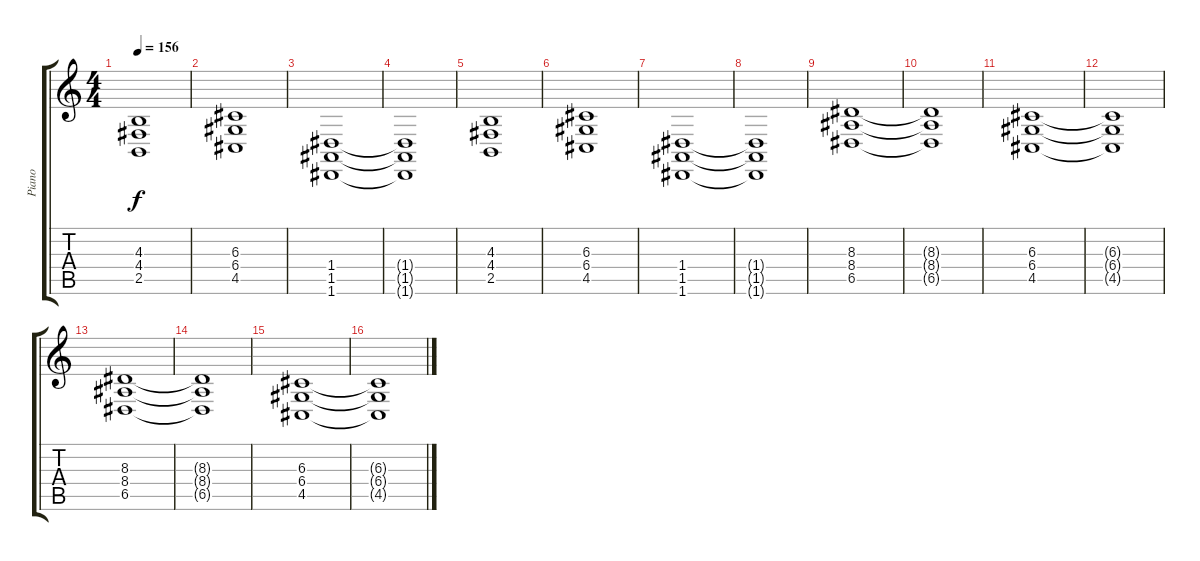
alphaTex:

\track ("Piano" "Piano") {instrument acousticgrandpiano}
\staff {score tabs}
\tuning (E4 B3 G3 D3 A2 D2) {hide}
\ts (4 4)
\tempo 156
\clef g2
\ks c
(4.3 4.4 2.5).1{dy f} |
(6.3 6.4 4.5).1 |
(1.4 1.5 1.6).1 |
(1.4{t} 1.5{t} 1.6{t}).1 |
(4.3 4.4 2.5).1 |
(6.3 6.4 4.5).1 |
(1.4 1.5 1.6).1 |
(1.4{t} 1.5{t} 1.6{t}).1 |
(8.3 8.4 6.5).1 |
(8.3{t} 8.4{t} 6.5{t}).1 |
(6.3 6.4 4.5).1 |
(6.3{t} 6.4{t} 4.5{t}).1 |
(8.3 8.4 6.5).1 |
(8.3{t} 8.4{t} 6.5{t}).1 |
(6.3 6.4 4.5).1 |
(6.3{t} 6.4{t} 4.5{t}).1
